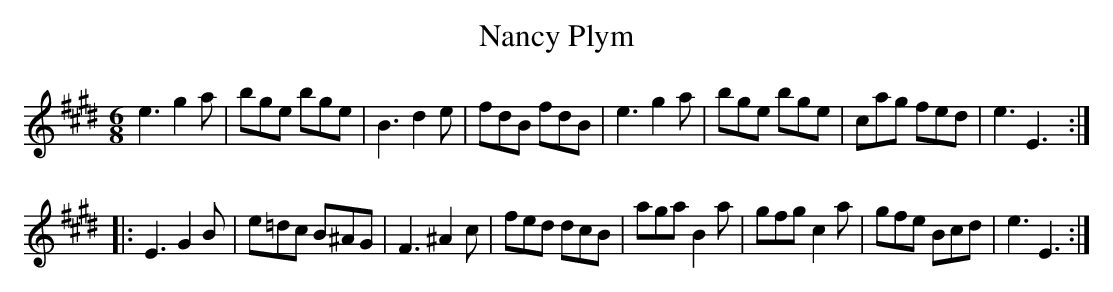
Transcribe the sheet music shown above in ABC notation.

X:1
T:Nancy Plym
M:6/8
L:1/8
K:E
e3 g2a | bge bge | B3 d2e | fdB fdB | e3 g2a | bge bge | cag fed | e3 E3 :|
|: E3 G2B | e=dc B^AG | F3 ^A2c | fed dcB | aga B2a | gfg c2a | gfe Bcd | e3 E3 :|
